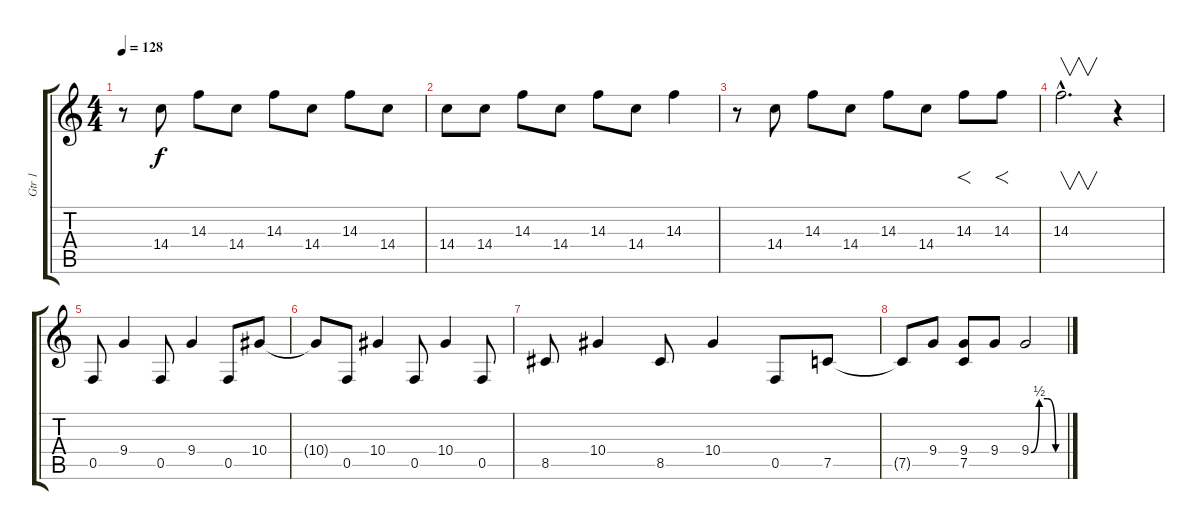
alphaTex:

\track ("Gtr 1" "Gtr 1") {instrument electricguitarjazz}
\staff {score tabs}
\tuning (C4 G3 Eb3 Bb2 F2 C2) {hide}
\ts (4 4)
\tempo 128
\clef g2
\ks c
r.8{dy f} 14.4.8 14.3.8 14.4.8 14.3.8 14.4.8 14.3.8 14.4.8 |
14.4.8 14.4.8 14.3.8 14.4.8 14.3.8 14.4.8 14.3.4 |
r.8 14.4.8 14.3.8 14.4.8 14.3.8 14.4.8 14.3.8{f} 14.3.8{f} |
14.3{hac}.2{v d} r.4 |
0.5.8 9.4.4 0.5.8 9.4.4 0.5.8 10.4.8 |
10.4{t}.8 0.5.8 10.4.4 0.5.8 10.4.4 0.5.8 |
8.5.8 10.4.4 8.5.8 10.4.4 0.5.8 7.5.8 |
7.5{t}.8 9.4.8 (9.4 7.5).8 9.4.8 9.4{be (custom 0 0 15 2 30 2 45 0 60 0)}.2
